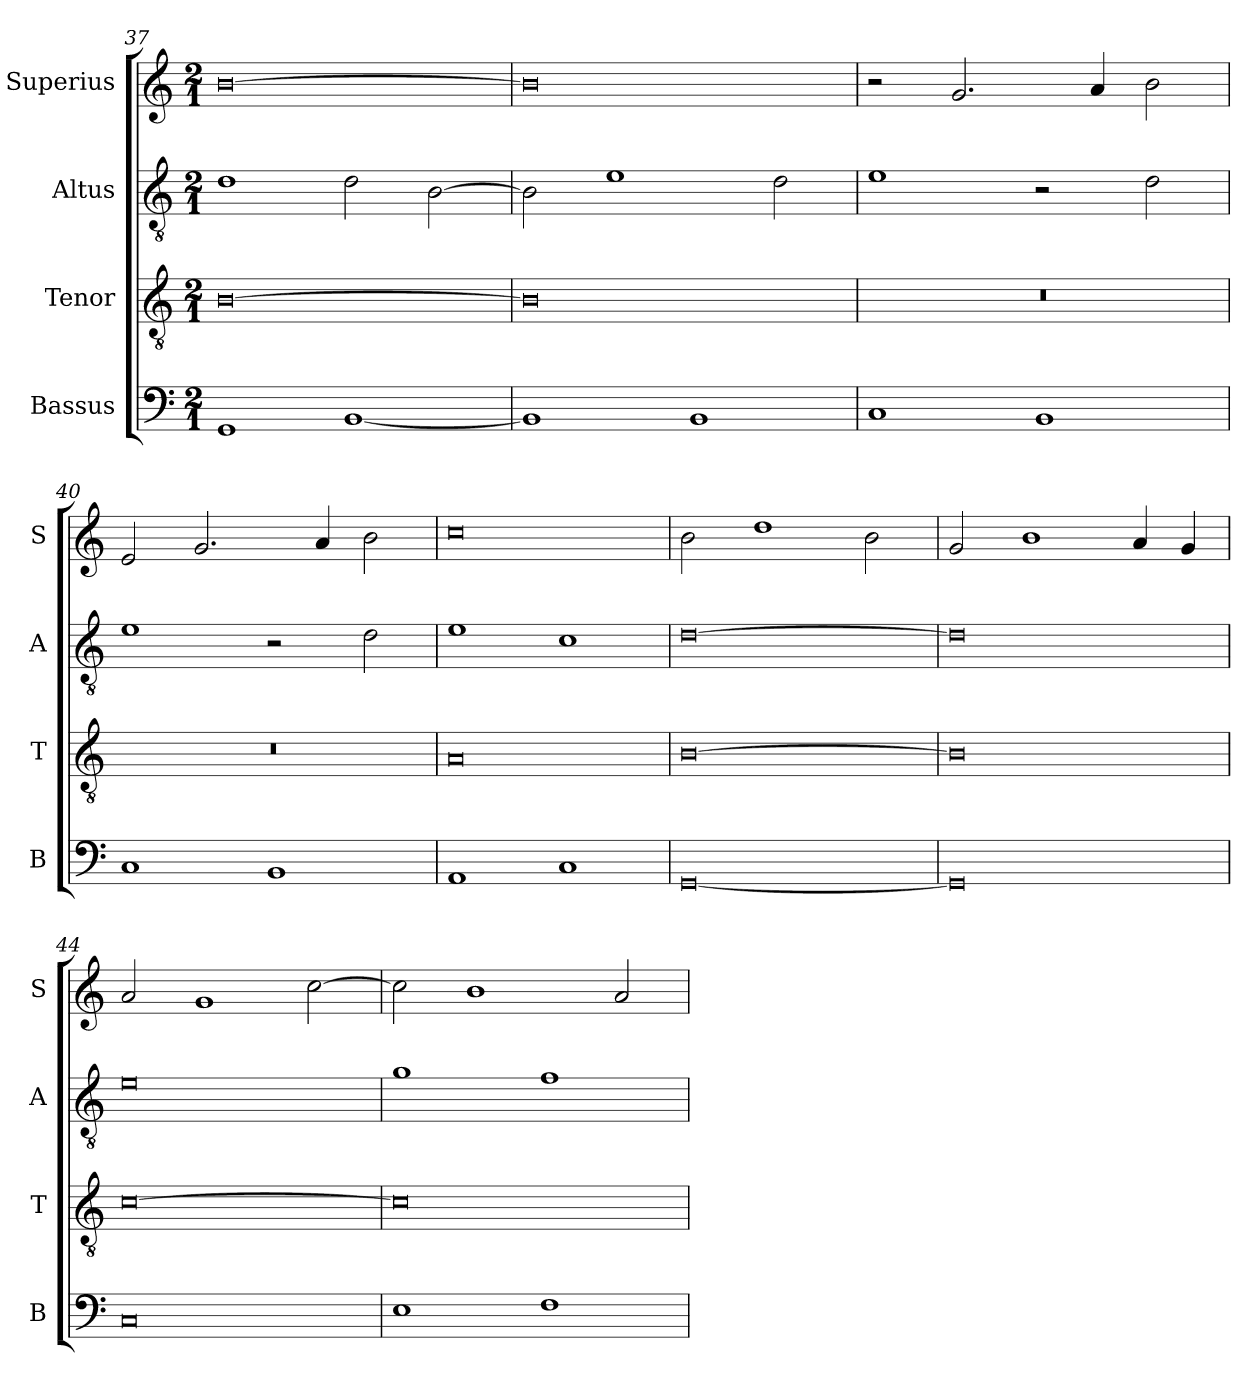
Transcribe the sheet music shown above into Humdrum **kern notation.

**kern	**kern	**kern	**kern
*part4	*part3	*part2	*part1
*staff4	*staff3	*staff2	*staff1
*I"Bassus	*I"Tenor	*I"Altus	*I"Superius
*I'B	*I'T	*I'A	*I'S
*clefF4	*clefGv2	*clefGv2	*clefG2
*k[]	*k[]	*k[]	*k[]
*M2/1	*M2/1	*M2/1	*M2/1
=37	=37	=37	=37
1GG	[0B	1d	[0b
[1BB	.	2d\	.
.	.	[2B\	.
=38	=38	=38	=38
1BB]	0B]	2B\]	0b]
.	.	1e	.
1BB	.	.	.
.	.	2d\	.
=39	=39	=39	=39
1C	0r	1e	2r
.	.	.	2.g/
1BB	.	2r	.
.	.	.	4a/
.	.	2d\	2b\
=40	=40	=40	=40
1C	0r	1e	2e/
.	.	.	2.g/
1BB	.	2r	.
.	.	.	4a/
.	.	2d\	2b\
=41	=41	=41	=41
1AA	0A	1e	0cc
1C	.	1c	.
=42	=42	=42	=42
[0GG	[0B	[0d	2b\
.	.	.	1dd
.	.	.	2b\
=43	=43	=43	=43
0GG]	0B]	0d]	2g/
.	.	.	1b
.	.	.	4a/
.	.	.	4g/
=44	=44	=44	=44
0C	[0c	0e	2a/
.	.	.	1g
.	.	.	[2cc\
=45	=45	=45	=45
1E	0c]	1g	2cc\]
.	.	.	1b
1F	.	1f	.
.	.	.	2a/
=	=	=	=
*-	*-	*-	*-
